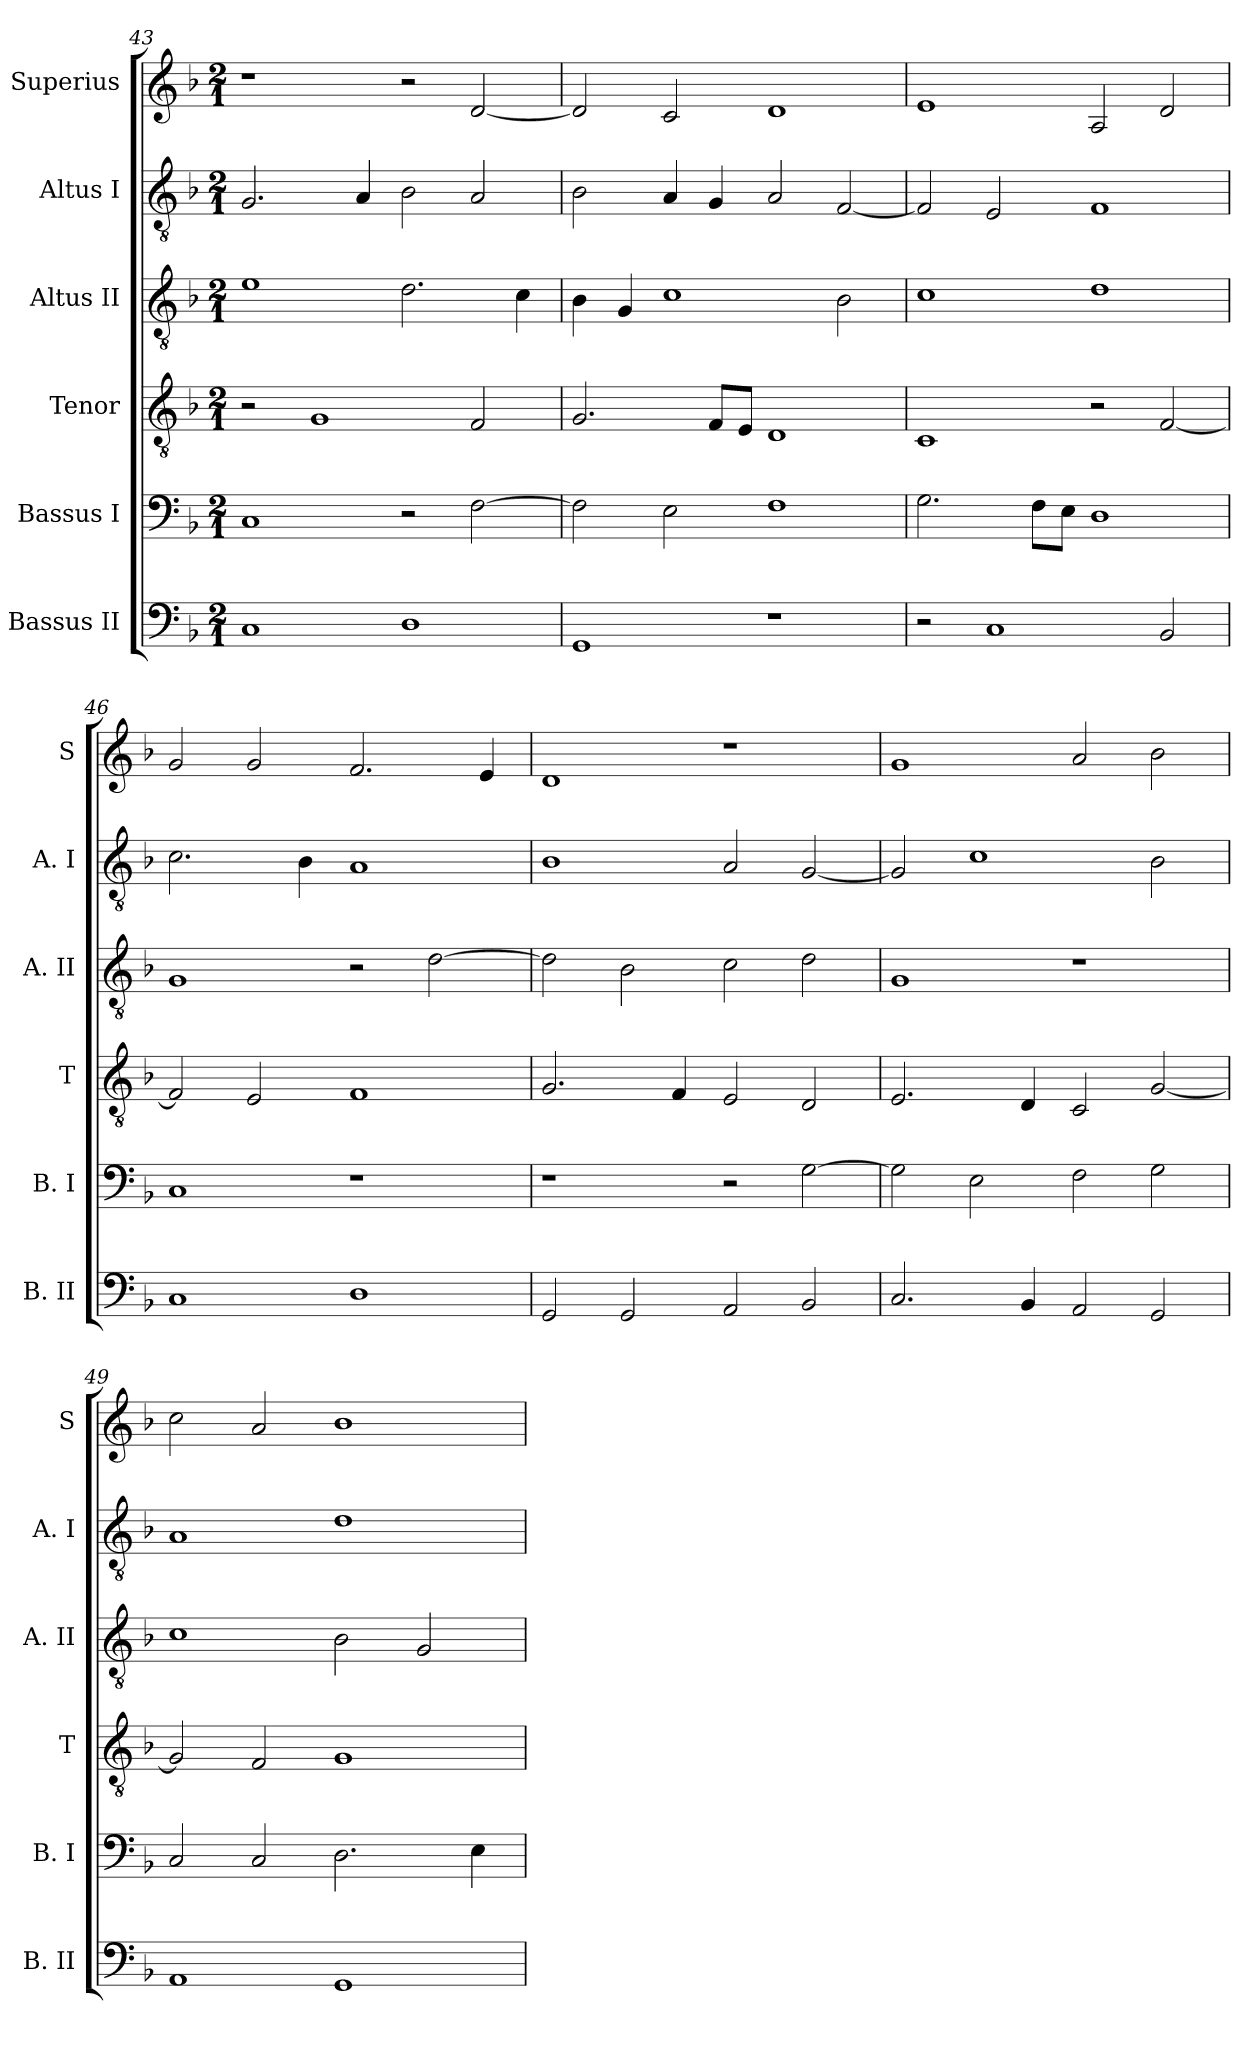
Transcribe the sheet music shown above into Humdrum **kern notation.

**kern	**kern	**kern	**kern	**kern	**kern
*part6	*part5	*part4	*part3	*part2	*part1
*staff6	*staff5	*staff4	*staff3	*staff2	*staff1
*I"Bassus II	*I"Bassus I	*I"Tenor	*I"Altus II	*I"Altus I	*I"Superius
*I'B. II	*I'B. I	*I'T	*I'A. II	*I'A. I	*I'S
*clefF4	*clefF4	*clefGv2	*clefGv2	*clefGv2	*clefG2
*k[b-]	*k[b-]	*k[b-]	*k[b-]	*k[b-]	*k[b-]
*d:	*d:	*d:	*d:	*d:	*d:
*M2/1	*M2/1	*M2/1	*M2/1	*M2/1	*M2/1
=43	=43	=43	=43	=43	=43
1C	1C	2r	1e	2.G	1r
.	.	1G	.	.	.
.	.	.	.	4A	.
1D	2r	.	2.d	2B-	2r
.	[2F	2F	.	2A	[2d
.	.	.	4c	.	.
=44	=44	=44	=44	=44	=44
1GG	2F]	2.G	4B-	2B-	2d]
.	.	.	4G	.	.
.	2E	.	1c	4A	2c
.	.	8F/L	.	4G	.
.	.	8E/J	.	.	.
1r	1F	1D	.	2A	1d
.	.	.	2B-	[2F	.
=45	=45	=45	=45	=45	=45
2r	2.G	1C	1c	2F]	1e
1C	.	.	.	2E	.
.	8F\L	.	.	.	.
.	8E\J	.	.	.	.
.	1D	2r	1d	1F	2A
2BB-	.	[2F	.	.	2d
=46	=46	=46	=46	=46	=46
1C	1C	2F]	1G	2.c	2g
.	.	2E	.	.	2g
.	.	.	.	4B-	.
1D	1r	1F	2r	1A	2.f
.	.	.	[2d	.	.
.	.	.	.	.	4e
=47	=47	=47	=47	=47	=47
2GG	1r	2.G	2d]	1B-	1d
2GG	.	.	2B-	.	.
.	.	4F	.	.	.
2AA	2r	2E	2c	2A	1r
2BB-	[2G	2D	2d	[2G	.
=48	=48	=48	=48	=48	=48
2.C	2G]	2.E	1G	2G]	1g
.	2E	.	.	1c	.
4BB-	.	4D	.	.	.
2AA	2F	2C	1r	.	2a
2GG	2G	[2G	.	2B-	2b-
=49	=49	=49	=49	=49	=49
1AA	2C	2G]	1c	1A	2cc
.	2C	2F	.	.	2a
1GG	2.D	1G	2B-	1d	1b-
.	.	.	2G	.	.
.	4E	.	.	.	.
=	=	=	=	=	=
*-	*-	*-	*-	*-	*-
